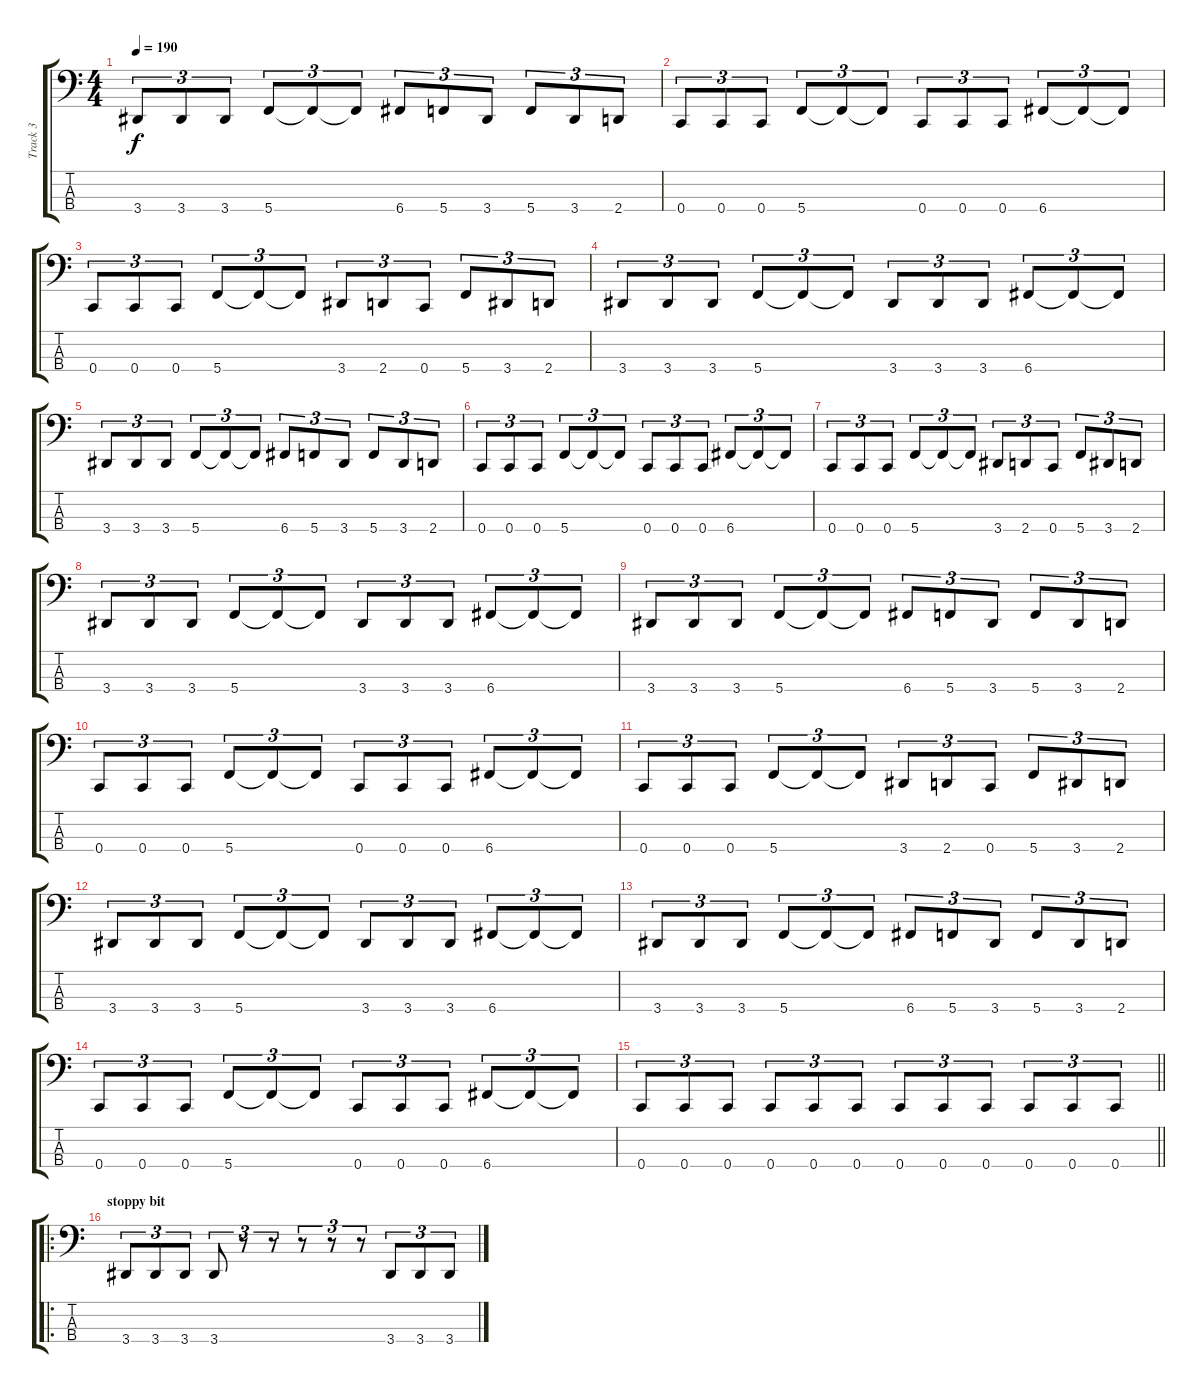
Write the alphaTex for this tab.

\track ("Track 3" "Track 3") {instrument electricbassfinger}
\staff {score tabs}
\tuning (F2 C2 G1 C1) {hide}
\ts (4 4)
\tempo 190
\clef f4
\ks c
3.4.8{tu (3 2) dy f} 3.4.8{tu (3 2)} 3.4.8{tu (3 2)} 5.4.8{tu (3 2)} 5.4{t}.8{tu (3 2)} 5.4{t}.8{tu (3 2)} 6.4.8{tu (3 2)} 5.4.8{tu (3 2)} 3.4.8{tu (3 2)} 5.4.8{tu (3 2)} 3.4.8{tu (3 2)} 2.4.8{tu (3 2)} |
0.4.8{tu (3 2)} 0.4.8{tu (3 2)} 0.4.8{tu (3 2)} 5.4.8{tu (3 2)} 5.4{t}.8{tu (3 2)} 5.4{t}.8{tu (3 2)} 0.4.8{tu (3 2)} 0.4.8{tu (3 2)} 0.4.8{tu (3 2)} 6.4.8{tu (3 2)} 6.4{t}.8{tu (3 2)} 6.4{t}.8{tu (3 2)} |
0.4.8{tu (3 2)} 0.4.8{tu (3 2)} 0.4.8{tu (3 2)} 5.4.8{tu (3 2)} 5.4{t}.8{tu (3 2)} 5.4{t}.8{tu (3 2)} 3.4.8{tu (3 2)} 2.4.8{tu (3 2)} 0.4.8{tu (3 2)} 5.4.8{tu (3 2)} 3.4.8{tu (3 2)} 2.4.8{tu (3 2)} |
3.4.8{tu (3 2)} 3.4.8{tu (3 2)} 3.4.8{tu (3 2)} 5.4.8{tu (3 2)} 5.4{t}.8{tu (3 2)} 5.4{t}.8{tu (3 2)} 3.4.8{tu (3 2)} 3.4.8{tu (3 2)} 3.4.8{tu (3 2)} 6.4.8{tu (3 2)} 6.4{t}.8{tu (3 2)} 6.4{t}.8{tu (3 2)} |
3.4.8{tu (3 2)} 3.4.8{tu (3 2)} 3.4.8{tu (3 2)} 5.4.8{tu (3 2)} 5.4{t}.8{tu (3 2)} 5.4{t}.8{tu (3 2)} 6.4.8{tu (3 2)} 5.4.8{tu (3 2)} 3.4.8{tu (3 2)} 5.4.8{tu (3 2)} 3.4.8{tu (3 2)} 2.4.8{tu (3 2)} |
0.4.8{tu (3 2)} 0.4.8{tu (3 2)} 0.4.8{tu (3 2)} 5.4.8{tu (3 2)} 5.4{t}.8{tu (3 2)} 5.4{t}.8{tu (3 2)} 0.4.8{tu (3 2)} 0.4.8{tu (3 2)} 0.4.8{tu (3 2)} 6.4.8{tu (3 2)} 6.4{t}.8{tu (3 2)} 6.4{t}.8{tu (3 2)} |
0.4.8{tu (3 2)} 0.4.8{tu (3 2)} 0.4.8{tu (3 2)} 5.4.8{tu (3 2)} 5.4{t}.8{tu (3 2)} 5.4{t}.8{tu (3 2)} 3.4.8{tu (3 2)} 2.4.8{tu (3 2)} 0.4.8{tu (3 2)} 5.4.8{tu (3 2)} 3.4.8{tu (3 2)} 2.4.8{tu (3 2)} |
3.4.8{tu (3 2)} 3.4.8{tu (3 2)} 3.4.8{tu (3 2)} 5.4.8{tu (3 2)} 5.4{t}.8{tu (3 2)} 5.4{t}.8{tu (3 2)} 3.4.8{tu (3 2)} 3.4.8{tu (3 2)} 3.4.8{tu (3 2)} 6.4.8{tu (3 2)} 6.4{t}.8{tu (3 2)} 6.4{t}.8{tu (3 2)} |
3.4.8{tu (3 2)} 3.4.8{tu (3 2)} 3.4.8{tu (3 2)} 5.4.8{tu (3 2)} 5.4{t}.8{tu (3 2)} 5.4{t}.8{tu (3 2)} 6.4.8{tu (3 2)} 5.4.8{tu (3 2)} 3.4.8{tu (3 2)} 5.4.8{tu (3 2)} 3.4.8{tu (3 2)} 2.4.8{tu (3 2)} |
0.4.8{tu (3 2)} 0.4.8{tu (3 2)} 0.4.8{tu (3 2)} 5.4.8{tu (3 2)} 5.4{t}.8{tu (3 2)} 5.4{t}.8{tu (3 2)} 0.4.8{tu (3 2)} 0.4.8{tu (3 2)} 0.4.8{tu (3 2)} 6.4.8{tu (3 2)} 6.4{t}.8{tu (3 2)} 6.4{t}.8{tu (3 2)} |
0.4.8{tu (3 2)} 0.4.8{tu (3 2)} 0.4.8{tu (3 2)} 5.4.8{tu (3 2)} 5.4{t}.8{tu (3 2)} 5.4{t}.8{tu (3 2)} 3.4.8{tu (3 2)} 2.4.8{tu (3 2)} 0.4.8{tu (3 2)} 5.4.8{tu (3 2)} 3.4.8{tu (3 2)} 2.4.8{tu (3 2)} |
3.4.8{tu (3 2)} 3.4.8{tu (3 2)} 3.4.8{tu (3 2)} 5.4.8{tu (3 2)} 5.4{t}.8{tu (3 2)} 5.4{t}.8{tu (3 2)} 3.4.8{tu (3 2)} 3.4.8{tu (3 2)} 3.4.8{tu (3 2)} 6.4.8{tu (3 2)} 6.4{t}.8{tu (3 2)} 6.4{t}.8{tu (3 2)} |
3.4.8{tu (3 2)} 3.4.8{tu (3 2)} 3.4.8{tu (3 2)} 5.4.8{tu (3 2)} 5.4{t}.8{tu (3 2)} 5.4{t}.8{tu (3 2)} 6.4.8{tu (3 2)} 5.4.8{tu (3 2)} 3.4.8{tu (3 2)} 5.4.8{tu (3 2)} 3.4.8{tu (3 2)} 2.4.8{tu (3 2)} |
0.4.8{tu (3 2)} 0.4.8{tu (3 2)} 0.4.8{tu (3 2)} 5.4.8{tu (3 2)} 5.4{t}.8{tu (3 2)} 5.4{t}.8{tu (3 2)} 0.4.8{tu (3 2)} 0.4.8{tu (3 2)} 0.4.8{tu (3 2)} 6.4.8{tu (3 2)} 6.4{t}.8{tu (3 2)} 6.4{t}.8{tu (3 2)} |
\barLineRight lightlight
0.4.8{tu (3 2)} 0.4.8{tu (3 2)} 0.4.8{tu (3 2)} 0.4.8{tu (3 2)} 0.4.8{tu (3 2)} 0.4.8{tu (3 2)} 0.4.8{tu (3 2)} 0.4.8{tu (3 2)} 0.4.8{tu (3 2)} 0.4.8{tu (3 2)} 0.4.8{tu (3 2)} 0.4.8{tu (3 2)} |
\ro
\section ("" "stoppy bit")
3.4.8{tu (3 2)} 3.4.8{tu (3 2)} 3.4.8{tu (3 2)} 3.4.8{tu (3 2)} r.8{tu (3 2)} r.8{tu (3 2)} r.8{tu (3 2)} r.8{tu (3 2)} r.8{tu (3 2)} 3.4.8{tu (3 2)} 3.4.8{tu (3 2)} 3.4.8{tu (3 2)}
